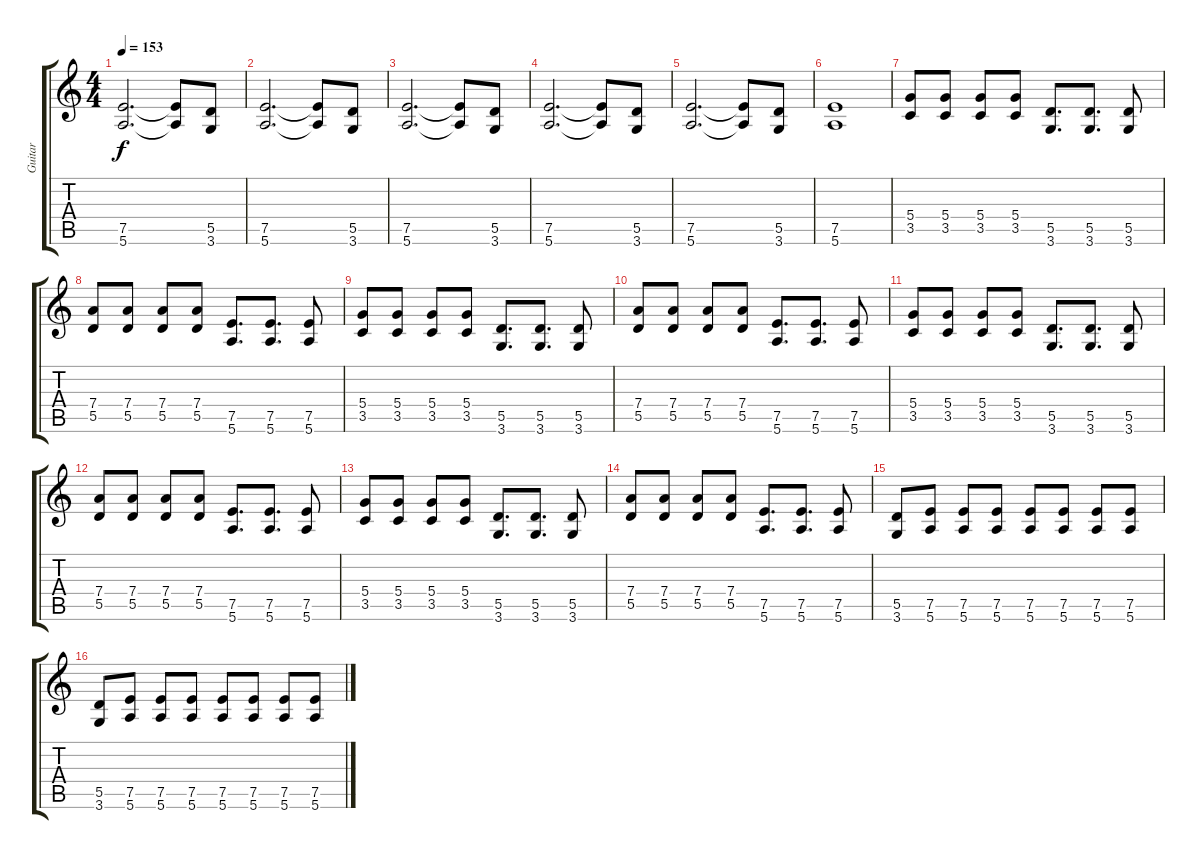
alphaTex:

\track ("Guitar" "Guitar") {instrument distortionguitar}
\staff {score tabs}
\tuning (E4 B3 G3 D3 A2 E2) {hide}
\ts (4 4)
\tempo 153
\clef g2
\ks c
(7.5 5.6).2{d dy f} (7.5{t} 5.6{t}).8 (5.5 3.6).8 |
(7.5 5.6).2{d} (7.5{t} 5.6{t}).8 (5.5 3.6).8 |
(7.5 5.6).2{d} (7.5{t} 5.6{t}).8 (5.5 3.6).8 |
(7.5 5.6).2{d} (7.5{t} 5.6{t}).8 (5.5 3.6).8 |
(7.5 5.6).2{d} (7.5{t} 5.6{t}).8 (5.5 3.6).8 |
(7.5 5.6).1 |
(5.4 3.5).8 (5.4 3.5).8 (5.4 3.5).8 (5.4 3.5).8 (5.5 3.6).8{d} (5.5 3.6).8{d} (5.5 3.6).8 |
(7.4 5.5).8 (7.4 5.5).8 (7.4 5.5).8 (7.4 5.5).8 (7.5 5.6).8{d} (7.5 5.6).8{d} (7.5 5.6).8 |
(5.4 3.5).8 (5.4 3.5).8 (5.4 3.5).8 (5.4 3.5).8 (5.5 3.6).8{d} (5.5 3.6).8{d} (5.5 3.6).8 |
(7.4 5.5).8 (7.4 5.5).8 (7.4 5.5).8 (7.4 5.5).8 (7.5 5.6).8{d} (7.5 5.6).8{d} (7.5 5.6).8 |
(5.4 3.5).8 (5.4 3.5).8 (5.4 3.5).8 (5.4 3.5).8 (5.5 3.6).8{d} (5.5 3.6).8{d} (5.5 3.6).8 |
(7.4 5.5).8 (7.4 5.5).8 (7.4 5.5).8 (7.4 5.5).8 (7.5 5.6).8{d} (7.5 5.6).8{d} (7.5 5.6).8 |
(5.4 3.5).8 (5.4 3.5).8 (5.4 3.5).8 (5.4 3.5).8 (5.5 3.6).8{d} (5.5 3.6).8{d} (5.5 3.6).8 |
(7.4 5.5).8 (7.4 5.5).8 (7.4 5.5).8 (7.4 5.5).8 (7.5 5.6).8{d} (7.5 5.6).8{d} (7.5 5.6).8 |
(5.5 3.6).8 (7.5 5.6).8 (7.5 5.6).8 (7.5 5.6).8 (7.5 5.6).8 (7.5 5.6).8 (7.5 5.6).8 (7.5 5.6).8 |
(5.5 3.6).8 (7.5 5.6).8 (7.5 5.6).8 (7.5 5.6).8 (7.5 5.6).8 (7.5 5.6).8 (7.5 5.6).8 (7.5 5.6).8
